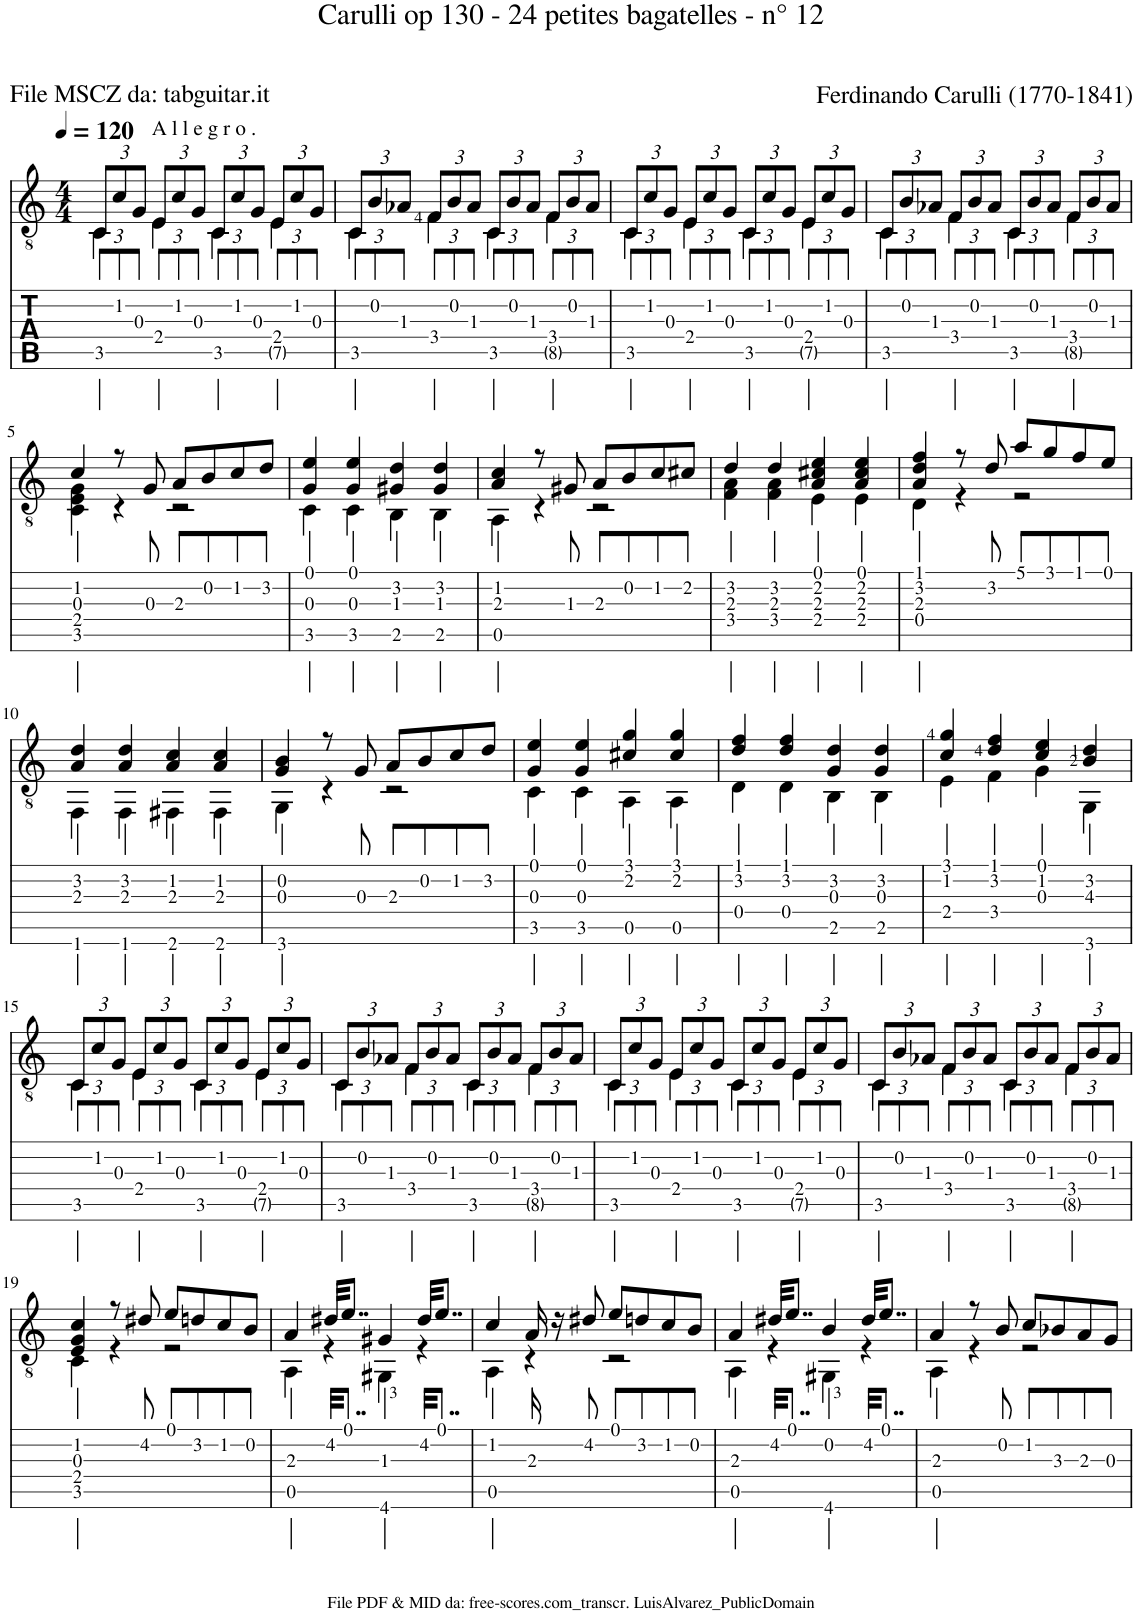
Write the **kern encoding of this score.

**kern	**kern
*part2	*part1
*staff2	*staff1
*I"Chitarra classica (Intavolatura)	*I"Guitar
*stria6	*
*	*clefGv2
*k[]	*k[]
*M4/4	*M4/4
*MM120	*MM120
*Xbrackettup	*Xbrackettup
=1	=1
*^	*^
12C/L	4C\	12C/L	4C\
12c/	.	12c/	.
12G/J	.	12G/J	.
!	!	!LO:TX:a:t=A l l e g r o .	!
12E/L	4E\	12E/L	4E\
12c/	.	12c/	.
12G/J	.	12G/J	.
12C/L	4C\	12C/L	4C\
12c/	.	12c/	.
12G/J	.	12G/J	.
12E/L	4E\	12E/L	4E\
12c/	.	12c/	.
12G/J	.	12G/J	.
=2	=2	=2	=2
12C/L	4C\	12C/L	4C\
12B/	.	12B/	.
12A-X/J	.	12A-X/J	.
12F/L	4F\	12F/L	4F\
12B/	.	12B/	.
12A-/J	.	12A-/J	.
12C/L	4C\	12C/L	4C\
12B/	.	12B/	.
12A-/J	.	12A-/J	.
12F/L	4F\	12F/L	4F\
12B/	.	12B/	.
12A-/J	.	12A-/J	.
=3	=3	=3	=3
12C/L	4C\	12C/L	4C\
12c/	.	12c/	.
12G/J	.	12G/J	.
12E/L	4E\	12E/L	4E\
12c/	.	12c/	.
12G/J	.	12G/J	.
12C/L	4C\	12C/L	4C\
12c/	.	12c/	.
12G/J	.	12G/J	.
12E/L	4E\	12E/L	4E\
12c/	.	12c/	.
12G/J	.	12G/J	.
=4	=4	=4	=4
12C/L	4C\	12C/L	4C\
12B/	.	12B/	.
12A-X/J	.	12A-X/J	.
12F/L	4F\	12F/L	4F\
12B/	.	12B/	.
12A-/J	.	12A-/J	.
12C/L	4C\	12C/L	4C\
12B/	.	12B/	.
12A-/J	.	12A-/J	.
12F/L	4F\	12F/L	4F\
12B/	.	12B/	.
12A-/J	.	12A-/J	.
!!LO:LB:g=z	!!
=5	=5	=5	=5
4c/	4C\ 4E\ 4G\	4c/	4C\ 4E\ 4G\
8r	4r	8r	4r
8G/	.	8G/	.
8A/L	2r	8A/L	2r
8B/	.	8B/	.
8c/	.	8c/	.
8d/J	.	8d/J	.
=6	=6	=6	=6
4G/ 4e/	4C\	4G/ 4e/	4C\
4G/ 4e/	4C\	4G/ 4e/	4C\
4G#X/ 4d/	4BB\	4G#X/ 4d/	4BB\
4G#/ 4d/	4BB\	4G#/ 4d/	4BB\
=7	=7	=7	=7
4A/ 4c/	4AA\	4A/ 4c/	4AA\
8r	4r	8r	4r
8G#X/	.	8G#X/	.
8A/L	2r	8A/L	2r
8B/	.	8B/	.
8c/	.	8c/	.
8c#X/J	.	8c#X/J	.
=8	=8	=8	=8
4d/	4F\ 4A\	4d/	4F\ 4A\
4d/	4F\ 4A\	4d/	4F\ 4A\
4A/ 4c#X/ 4e/	4E\	4A/ 4c#X/ 4e/	4E\
4A/ 4c#/ 4e/	4E\	4A/ 4c#/ 4e/	4E\
=9	=9	=9	=9
4A/ 4d/ 4f/	4D\	4A/ 4d/ 4f/	4D\
8r	4r	8r	4r
8d/	.	8d/	.
8a/L	2r	8a/L	2r
8g/	.	8g/	.
8f/	.	8f/	.
8e/J	.	8e/J	.
!!LO:LB:g=z	!!
=10	=10	=10	=10
4A/ 4d/	4FF\	4A/ 4d/	4FF\
4A/ 4d/	4FF\	4A/ 4d/	4FF\
4A/ 4c/	4FF#X\	4A/ 4c/	4FF#X\
4A/ 4c/	4FF#\	4A/ 4c/	4FF#\
=11	=11	=11	=11
4G/ 4B/	4GG\	4G/ 4B/	4GG\
8r	4r	8r	4r
8G/	.	8G/	.
8A/L	2r	8A/L	2r
8B/	.	8B/	.
8c/	.	8c/	.
8d/J	.	8d/J	.
=12	=12	=12	=12
4G/ 4e/	4C\	4G/ 4e/	4C\
4G/ 4e/	4C\	4G/ 4e/	4C\
4c#X/ 4g/	4AA\	4c#X/ 4g/	4AA\
4c#/ 4g/	4AA\	4c#/ 4g/	4AA\
=13	=13	=13	=13
4d/ 4f/	4D\	4d/ 4f/	4D\
4d/ 4f/	4D\	4d/ 4f/	4D\
4G/ 4d/	4BB\	4G/ 4d/	4BB\
4G/ 4d/	4BB\	4G/ 4d/	4BB\
=14	=14	=14	=14
4c/ 4g/	4E\	4c/ 4g/	4E\
4d/ 4f/	4F\	4d/ 4f/	4F\
4c/ 4e/	4G\	4c/ 4e/	4G\
4B/ 4d/	4GG\	4B/ 4d/	4GG\
!!LO:LB:g=z	!!
=15	=15	=15	=15
12C/L	4C\	12C/L	4C\
12c/	.	12c/	.
12G/J	.	12G/J	.
12E/L	4E\	12E/L	4E\
12c/	.	12c/	.
12G/J	.	12G/J	.
12C/L	4C\	12C/L	4C\
12c/	.	12c/	.
12G/J	.	12G/J	.
12E/L	4E\	12E/L	4E\
12c/	.	12c/	.
12G/J	.	12G/J	.
=16	=16	=16	=16
12C/L	4C\	12C/L	4C\
12B/	.	12B/	.
12A-X/J	.	12A-X/J	.
12F/L	4F\	12F/L	4F\
12B/	.	12B/	.
12A-/J	.	12A-/J	.
12C/L	4C\	12C/L	4C\
12B/	.	12B/	.
12A-/J	.	12A-/J	.
12F/L	4F\	12F/L	4F\
12B/	.	12B/	.
12A-/J	.	12A-/J	.
=17	=17	=17	=17
12C/L	4C\	12C/L	4C\
12c/	.	12c/	.
12G/J	.	12G/J	.
12E/L	4E\	12E/L	4E\
12c/	.	12c/	.
12G/J	.	12G/J	.
12C/L	4C\	12C/L	4C\
12c/	.	12c/	.
12G/J	.	12G/J	.
12E/L	4E\	12E/L	4E\
12c/	.	12c/	.
12G/J	.	12G/J	.
=18	=18	=18	=18
12C/L	4C\	12C/L	4C\
12B/	.	12B/	.
12A-X/J	.	12A-X/J	.
12F/L	4F\	12F/L	4F\
12B/	.	12B/	.
12A-/J	.	12A-/J	.
12C/L	4C\	12C/L	4C\
12B/	.	12B/	.
12A-/J	.	12A-/J	.
12F/L	4F\	12F/L	4F\
12B/	.	12B/	.
12A-/J	.	12A-/J	.
!!LO:LB:g=z	!!
=19	=19	=19	=19
4E/ 4G/ 4c/	4C\	4E/ 4G/ 4c/	4C\
8r	4r	8r	4r
8d#X/	.	8d#X/	.
8e/L	2r	8e/L	2r
8dn/	.	8dn/	.
8c/	.	8c/	.
8B/J	.	8B/J	.
=20	=20	=20	=20
4A/	4AA\	4A/	4AA\
32d#X/KKL	4r	32d#X/KKL	4r
8..e/J	.	8..e/J	.
4G#X/	4GG#X\	4G#X/	4GG#X\
32d#/KKL	4r	32d#/KKL	4r
8..e/J	.	8..e/J	.
=21	=21	=21	=21
4c/	4AA\	4c/	4AA\
16A/	4r	16A/	4r
16r	.	16r	.
8d#X/	.	8d#X/	.
8e/L	2r	8e/L	2r
8dn/	.	8dn/	.
8c/	.	8c/	.
8B/J	.	8B/J	.
=22	=22	=22	=22
4A/	4AA\	4A/	4AA\
32d#X/KKL	4r	32d#X/KKL	4r
8..e/J	.	8..e/J	.
4B/	4GG#X\	4B/	4GG#X\
32d#/KKL	4r	32d#/KKL	4r
8..e/J	.	8..e/J	.
=23	=23	=23	=23
4A/	4AA\	4A/	4AA\
8r	4r	8r	4r
8B/	.	8B/	.
8c/L	2r	8c/L	2r
8B-X/	.	8B-X/	.
8A/	.	8A/	.
8G/J	.	8G/J	.
*v	*v	*	*
*	*v	*v
=	=
*-	*-
